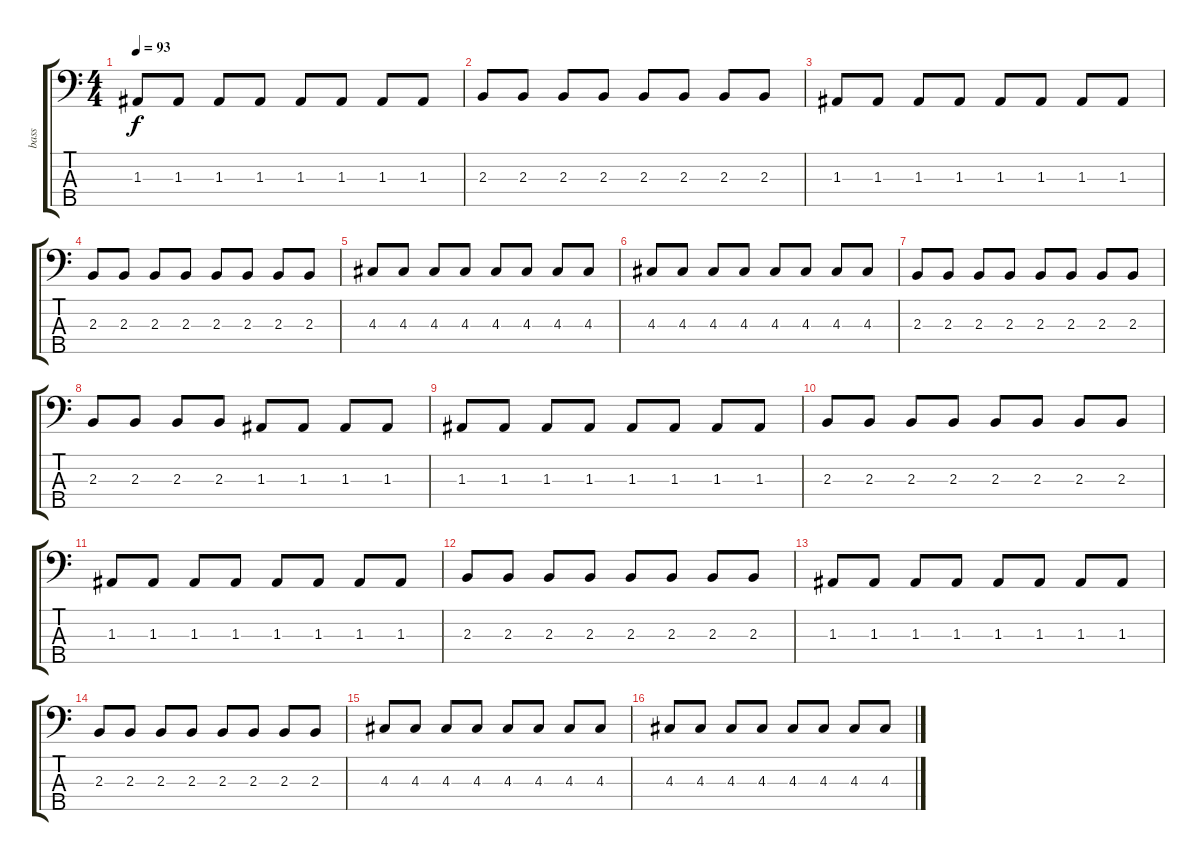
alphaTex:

\track ("bass" "bass") {instrument electricbassfinger}
\staff {score tabs}
\tuning (G2 D2 A1 E1 B0) {hide}
\ts (4 4)
\tempo 93
\clef f4
\ks c
1.3.8{dy f} 1.3.8 1.3.8 1.3.8 1.3.8 1.3.8 1.3.8 1.3.8 |
2.3.8 2.3.8 2.3.8 2.3.8 2.3.8 2.3.8 2.3.8 2.3.8 |
1.3.8 1.3.8 1.3.8 1.3.8 1.3.8 1.3.8 1.3.8 1.3.8 |
2.3.8 2.3.8 2.3.8 2.3.8 2.3.8 2.3.8 2.3.8 2.3.8 |
4.3.8 4.3.8 4.3.8 4.3.8 4.3.8 4.3.8 4.3.8 4.3.8 |
4.3.8 4.3.8 4.3.8 4.3.8 4.3.8 4.3.8 4.3.8 4.3.8 |
2.3.8 2.3.8 2.3.8 2.3.8 2.3.8 2.3.8 2.3.8 2.3.8 |
2.3.8 2.3.8 2.3.8 2.3.8 1.3.8 1.3.8 1.3.8 1.3.8 |
1.3.8 1.3.8 1.3.8 1.3.8 1.3.8 1.3.8 1.3.8 1.3.8 |
2.3.8 2.3.8 2.3.8 2.3.8 2.3.8 2.3.8 2.3.8 2.3.8 |
1.3.8 1.3.8 1.3.8 1.3.8 1.3.8 1.3.8 1.3.8 1.3.8 |
2.3.8 2.3.8 2.3.8 2.3.8 2.3.8 2.3.8 2.3.8 2.3.8 |
1.3.8 1.3.8 1.3.8 1.3.8 1.3.8 1.3.8 1.3.8 1.3.8 |
2.3.8 2.3.8 2.3.8 2.3.8 2.3.8 2.3.8 2.3.8 2.3.8 |
4.3.8 4.3.8 4.3.8 4.3.8 4.3.8 4.3.8 4.3.8 4.3.8 |
4.3.8 4.3.8 4.3.8 4.3.8 4.3.8 4.3.8 4.3.8 4.3.8
